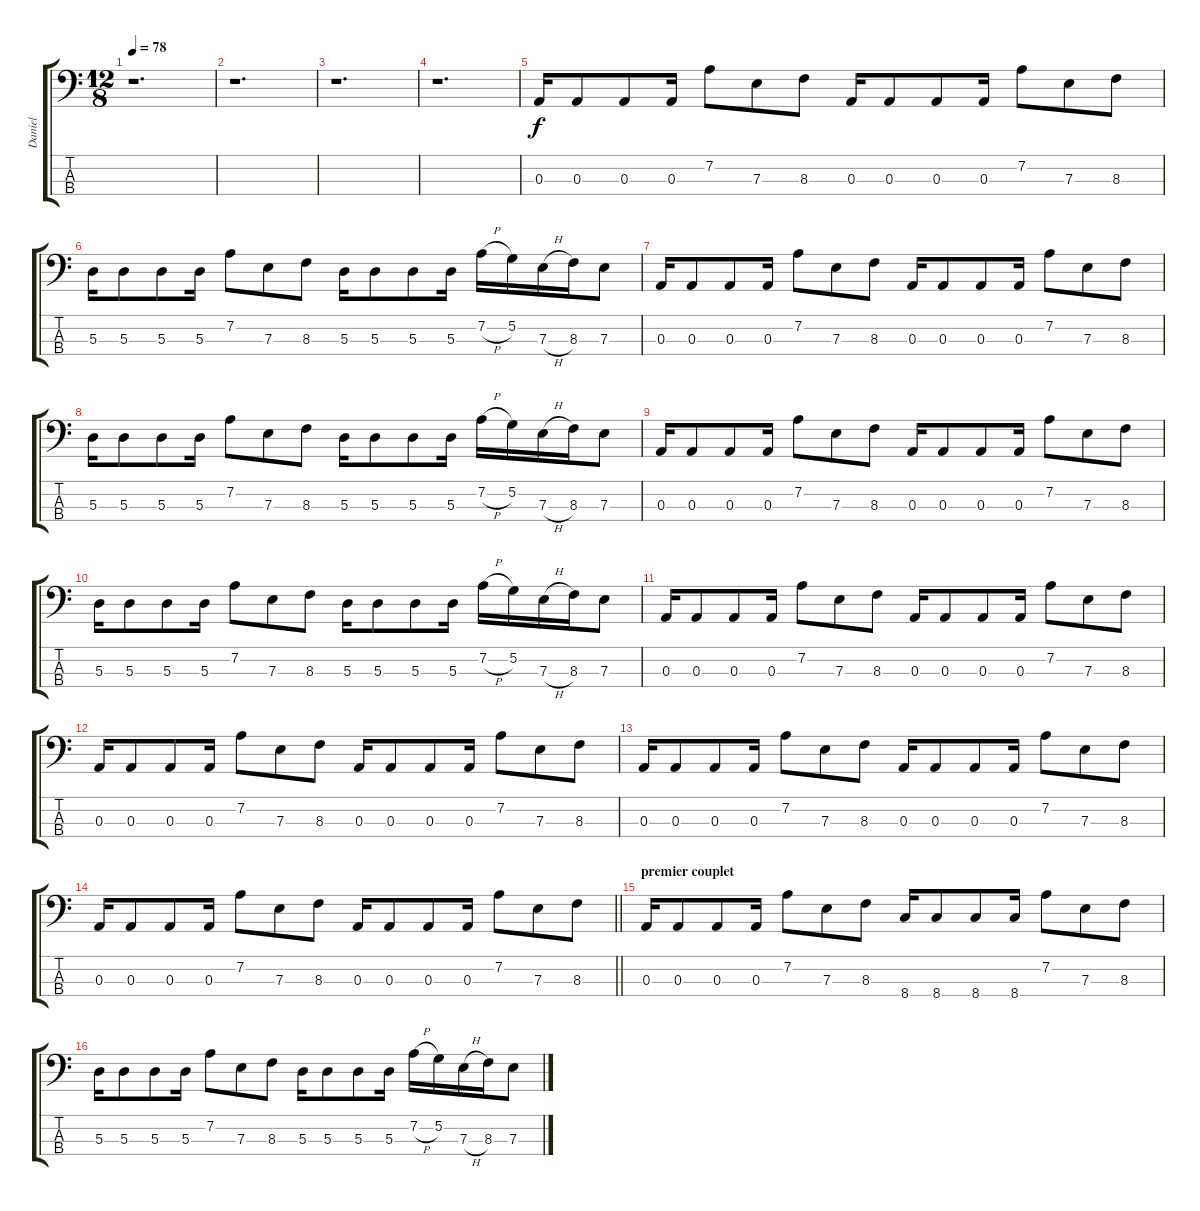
\track ("Daniel" "Daniel") {instrument electricbasspick}
\staff {score tabs}
\tuning (G2 D2 A1 E1) {hide}
\ts (12 8)
\tempo 78
\clef f4
\ks c
r.1{d dy f instrument electricbasspick} |
r.1{d} |
r.1{d} |
r.1{d} |
0.3.16 0.3.8 0.3.8 0.3.16 7.2.8 7.3.8 8.3.8 0.3.16 0.3.8 0.3.8 0.3.16 7.2.8 7.3.8 8.3.8 |
5.3.16 5.3.8 5.3.8 5.3.16 7.2.8 7.3.8 8.3.8 5.3.16 5.3.8 5.3.8 5.3.16 7.2{h}.16 5.2.16 7.3{h}.16 8.3.16 7.3.8 |
0.3.16 0.3.8 0.3.8 0.3.16 7.2.8 7.3.8 8.3.8 0.3.16 0.3.8 0.3.8 0.3.16 7.2.8 7.3.8 8.3.8 |
5.3.16 5.3.8 5.3.8 5.3.16 7.2.8 7.3.8 8.3.8 5.3.16 5.3.8 5.3.8 5.3.16 7.2{h}.16 5.2.16 7.3{h}.16 8.3.16 7.3.8 |
0.3.16 0.3.8 0.3.8 0.3.16 7.2.8 7.3.8 8.3.8 0.3.16 0.3.8 0.3.8 0.3.16 7.2.8 7.3.8 8.3.8 |
5.3.16 5.3.8 5.3.8 5.3.16 7.2.8 7.3.8 8.3.8 5.3.16 5.3.8 5.3.8 5.3.16 7.2{h}.16 5.2.16 7.3{h}.16 8.3.16 7.3.8 |
0.3.16 0.3.8 0.3.8 0.3.16 7.2.8 7.3.8 8.3.8 0.3.16 0.3.8 0.3.8 0.3.16 7.2.8 7.3.8 8.3.8 |
0.3.16 0.3.8 0.3.8 0.3.16 7.2.8 7.3.8 8.3.8 0.3.16 0.3.8 0.3.8 0.3.16 7.2.8 7.3.8 8.3.8 |
0.3.16 0.3.8 0.3.8 0.3.16 7.2.8 7.3.8 8.3.8 0.3.16 0.3.8 0.3.8 0.3.16 7.2.8 7.3.8 8.3.8 |
\barLineRight lightlight
0.3.16 0.3.8 0.3.8 0.3.16 7.2.8 7.3.8 8.3.8 0.3.16 0.3.8 0.3.8 0.3.16 7.2.8 7.3.8 8.3.8 |
\section ("" "premier couplet")
0.3.16 0.3.8 0.3.8 0.3.16 7.2.8 7.3.8 8.3.8 8.4.16 8.4.8 8.4.8 8.4.16 7.2.8 7.3.8 8.3.8 |
5.3.16 5.3.8 5.3.8 5.3.16 7.2.8 7.3.8 8.3.8 5.3.16 5.3.8 5.3.8 5.3.16 7.2{h}.16 5.2.16 7.3{h}.16 8.3.16 7.3.8
